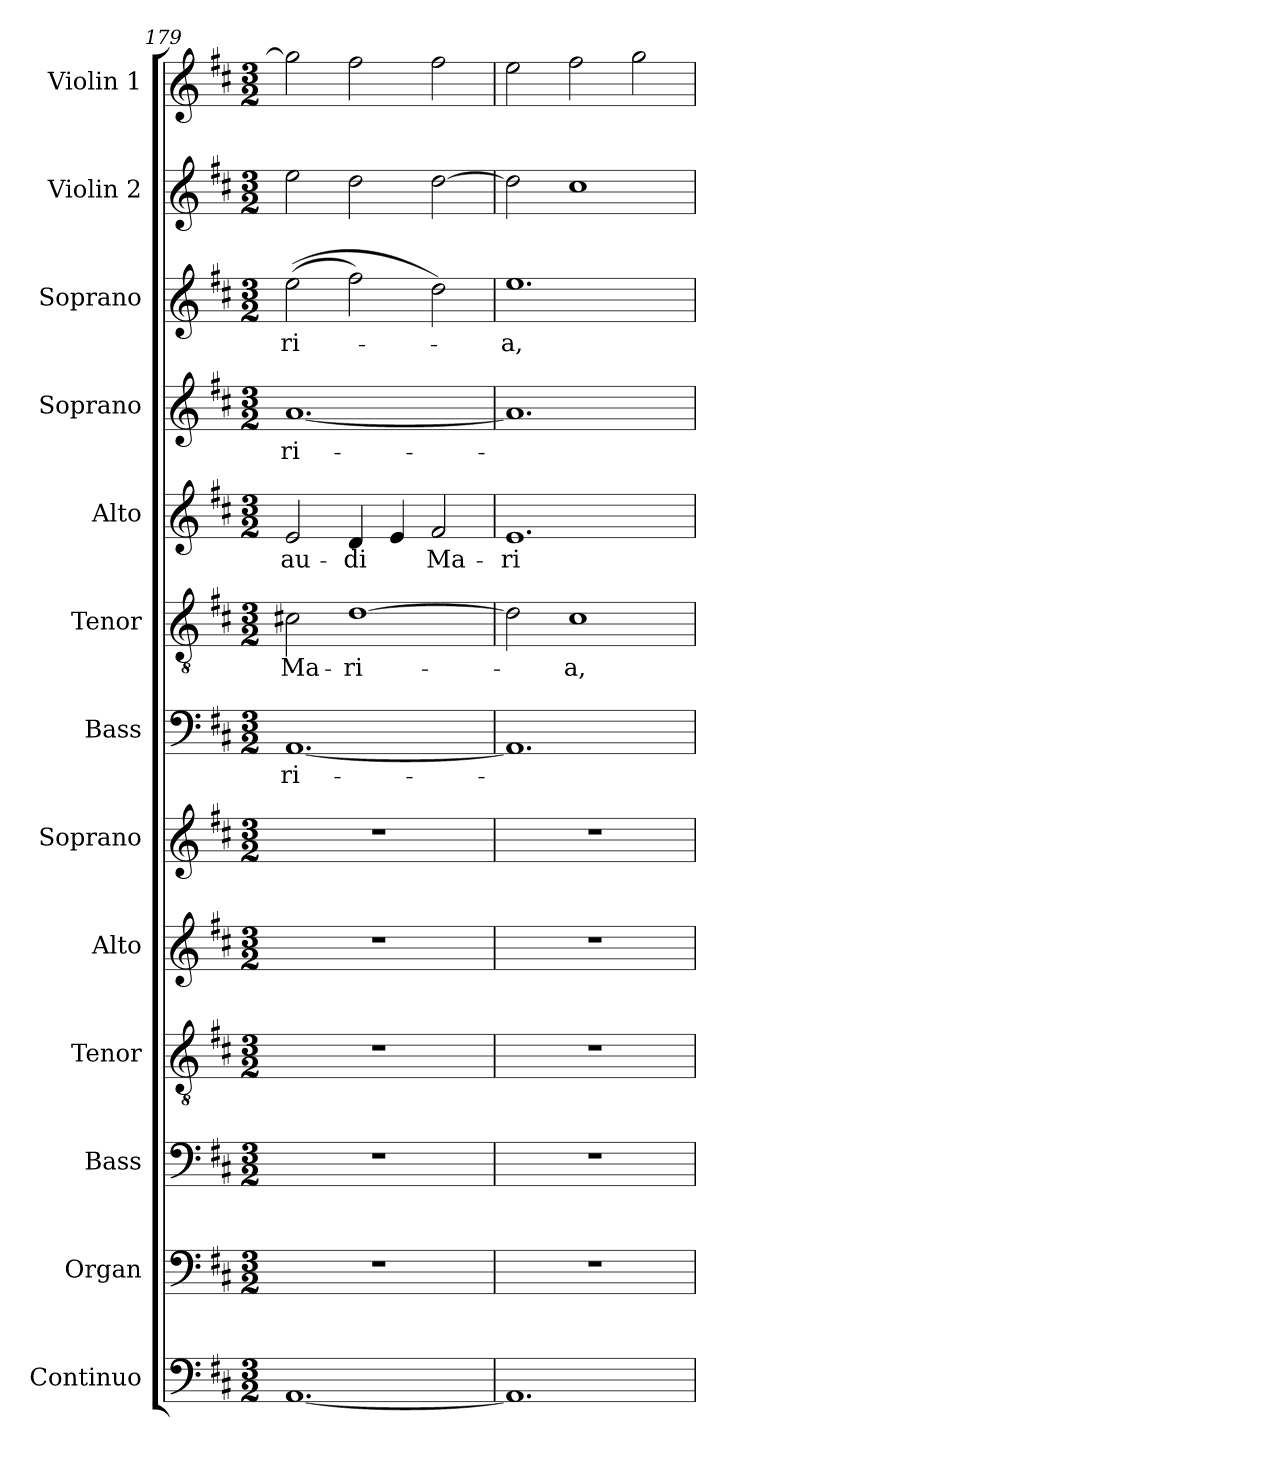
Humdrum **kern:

**kern	**kern	**kern	**kern	**kern	**kern	**kern	**text	**kern	**text	**kern	**text	**kern	**text	**kern	**text	**kern	**kern
*part13	*part12	*part11	*part10	*part9	*part8	*part7	*part7	*part6	*part6	*part5	*part5	*part4	*part4	*part3	*part3	*part2	*part1
*staff13	*staff12	*staff11	*staff10	*staff9	*staff8	*staff7	*staff7	*staff6	*staff6	*staff5	*staff5	*staff4	*staff4	*staff3	*staff3	*staff2	*staff1
*I"Continuo	*I"Organ	*I"Bass	*I"Tenor	*I"Alto	*I"Soprano	*I"Bass	*	*I"Tenor	*	*I"Alto	*	*I"Soprano	*	*I"Soprano	*	*I"Violin 2	*I"Violin 1
*I'Cont.	*I'Org.	*I'B.	*I'T.	*I'A.	*I'S.	*I'B.	*	*I'T.	*	*I'A.	*	*I'S.	*	*I'S.	*	*I'Vln. 2	*I'Vln. 1
*clefF4	*clefF4	*clefF4	*clefGv2	*clefG2	*clefG2	*clefF4	*	*clefGv2	*	*clefG2	*	*clefG2	*	*clefG2	*	*clefG2	*clefG2
*	*	*	*ITrd7c12	*	*	*	*	*ITrd7c12	*	*	*	*	*	*	*	*	*
*k[f#c#]	*k[f#c#]	*k[f#c#]	*k[f#c#]	*k[f#c#]	*k[f#c#]	*k[f#c#]	*	*k[f#c#]	*	*k[f#c#]	*	*k[f#c#]	*	*k[f#c#]	*	*k[f#c#]	*k[f#c#]
*D:	*D:	*D:	*D:	*D:	*D:	*D:	*	*D:	*	*D:	*	*D:	*	*D:	*	*D:	*D:
*M3/2	*M3/2	*M3/2	*M3/2	*M3/2	*M3/2	*M3/2	*	*M3/2	*	*M3/2	*	*M3/2	*	*M3/2	*	*M3/2	*M3/2
=179	=179	=179	=179	=179	=179	=179	=179	=179	=179	=179	=179	=179	=179	=179	=179	=179	=179
!	!LO:N:vis=1	!LO:N:vis=1	!LO:N:vis=1	!LO:N:vis=1	!LO:N:vis=1	!	!	!	!	!	!	!	!	!	!	!	!
!	!	!	!	!	!	!	!LO:LY:b:color=#000000	!	!	!	!	!	!	!	!	!	!
!	!	!	!	!	!	!	!	!	!LO:LY:b:color=#000000	!	!	!	!	!	!	!	!
!	!	!	!	!	!	!	!	!	!	!	!LO:LY:b:color=#000000	!	!	!	!	!	!
!	!	!	!	!	!	!	!	!	!	!	!	!	!LO:LY:b:color=#000000	!	!	!	!
!	!	!	!	!	!	!	!	!	!	!	!	!	!	!	!LO:LY:b:color=#000000	!	!
[<1.AAi	1.r	1.r	1.r	1.r	1.r	[<1.AAi	-ri-	2C#Xi\	Ma-	2ei/	-au-	[<1.ai	-ri-	((2eei\	-ri-	2eei\	2ggi\]
!	!	!	!	!	!	!	!	!	!LO:LY:b:color=#000000	!	!	!	!	!	!	!	!
!	!	!	!	!	!	!	!	!	!	!	!LO:LY:b:color=#000000	!	!	!	!	!	!
.	.	.	.	.	.	.	.	[>1Di	-ri-	4di/	-di	.	.	2ff#i\)	.	2ddi\	2ff#i\
.	.	.	.	.	.	.	.	.	.	4ei/	.	.	.	.	.	.	.
!	!	!	!	!	!	!	!	!	!	!	!LO:LY:b:color=#000000	!	!	!	!	!	!
.	.	.	.	.	.	.	.	.	.	2f#i/	Ma-	.	.	2ddi\)	.	[>2ddi\	2ff#i\
=180	=180	=180	=180	=180	=180	=180	=180	=180	=180	=180	=180	=180	=180	=180	=180	=180	=180
!	!LO:N:vis=1	!LO:N:vis=1	!LO:N:vis=1	!LO:N:vis=1	!LO:N:vis=1	!	!	!	!	!	!	!	!	!	!	!	!
!	!	!	!	!	!	!	!	!	!	!	!LO:LY:b:color=#000000	!	!	!	!	!	!
!	!	!	!	!	!	!	!	!	!	!	!	!	!	!	!LO:LY:b:color=#000000	!	!
1.AAi]	1.r	1.r	1.r	1.r	1.r	1.AAi]	.	2Di\]	.	1.ei	-ri-	1.ai]	.	1.eei	-a,	2ddi\]	2eei\
!	!	!	!	!	!	!	!	!	!LO:LY:b:color=#000000	!	!	!	!	!	!	!	!
.	.	.	.	.	.	.	.	1C#i	-a,	.	.	.	.	.	.	1cc#i	2ff#i\
.	.	.	.	.	.	.	.	.	.	.	.	.	.	.	.	.	2ggi\
=	=	=	=	=	=	=	=	=	=	=	=	=	=	=	=	=	=
*-	*-	*-	*-	*-	*-	*-	*-	*-	*-	*-	*-	*-	*-	*-	*-	*-	*-
